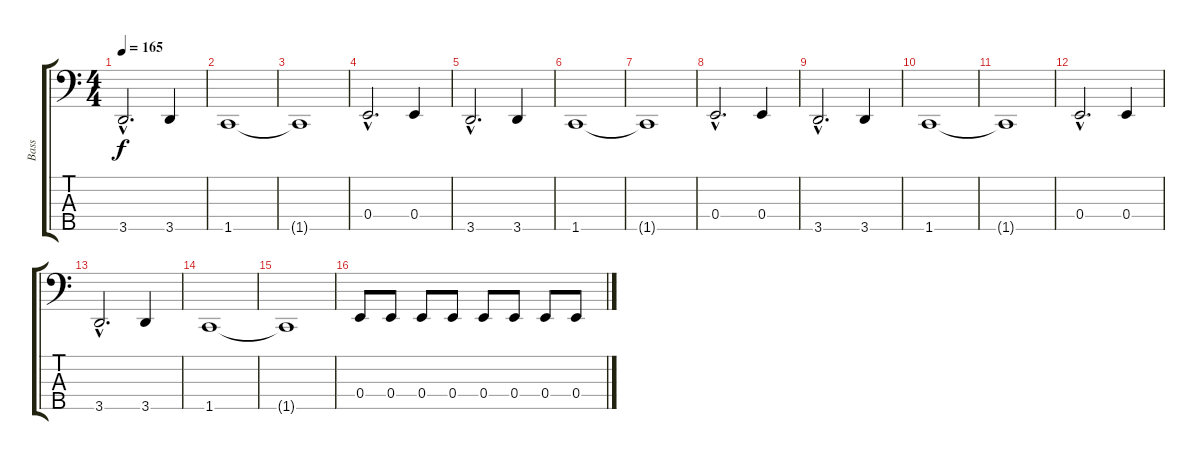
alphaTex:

\track ("Bass" "Bass") {instrument electricbassfinger}
\staff {score tabs}
\tuning (G2 D2 A1 E1 B0) {hide}
\ts (4 4)
\tempo 165
\clef f4
\ks c
3.5{hac}.2{d dy f} 3.5.4 |
1.5.1 |
1.5{t}.1 |
0.4{hac}.2{d} 0.4.4 |
3.5{hac}.2{d} 3.5.4 |
1.5.1 |
1.5{t}.1 |
0.4{hac}.2{d} 0.4.4 |
3.5{hac}.2{d} 3.5.4 |
1.5.1 |
1.5{t}.1 |
0.4{hac}.2{d} 0.4.4 |
3.5{hac}.2{d} 3.5.4 |
1.5.1 |
1.5{t}.1 |
0.4.8 0.4.8 0.4.8 0.4.8 0.4.8 0.4.8 0.4.8 0.4.8
